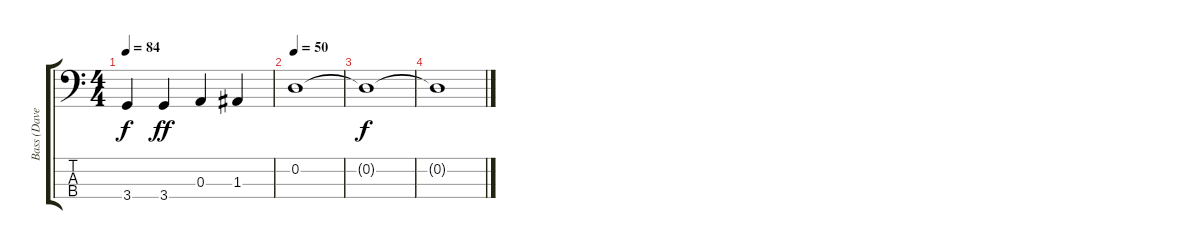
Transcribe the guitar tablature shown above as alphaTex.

\track ("Bass (Dave Pegg)" "Bass (Dave") {instrument electricbassfinger}
\staff {score tabs}
\tuning (G2 D2 A1 E1) {hide}
\ts (4 4)
\tempo 84
\clef f4
\ks c
3.4{t}.4{dy f} 3.4.4{dy ff} 0.3.4 1.3.4 |
\tempo 50
0.2.1 |
0.2{t}.1{dy f} |
0.2{t}.1
